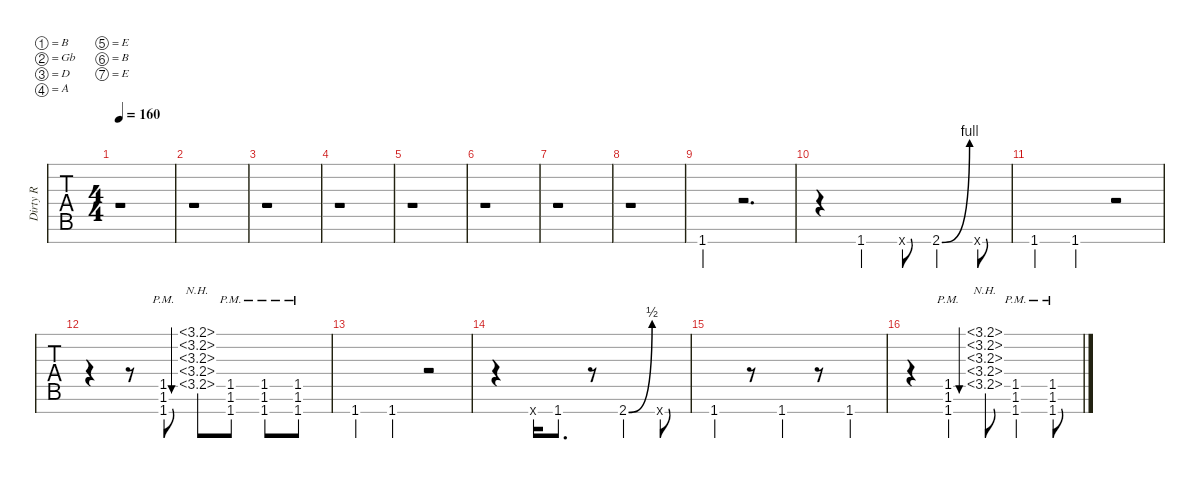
\defaultSystemsLayout 4
\hideDynamics
\bracketExtendMode groupsimilarinstruments
\multiBarRest
\otherSystemsTrackNameOrientation horizontal
\track ("Distortion Guitar R" "Dirty R") {instrument distortionguitar}
\staff {tabs}
\tuning (B3 Gb3 D3 A2 E2 B1 E1)
\ts (4 4)
\tempo 160
\clef g2
\ks c
r.1{dy mf} |
r.1 |
r.1 |
r.1 |
r.1 |
r.1 |
r.1 |
r.1 |
1.7.4 r.2{d} |
r.4 1.7.4 0.7{x}.8 2.7{be (bend 0 0 40.8 4) acc #}.4 0.7{x}.8 |
1.7.4 1.7.4 r.2 |
r.4 r.8 (1.7{pm} 1.6{pm} 1.5{pm}).8 (3.5{nh} 3.4{nh} 3.3{nh} 3.2{nh} 3.1{nh}).8{bu 240} (1.7{pm} 1.6{pm} 1.5{pm}).8 (1.7{pm} 1.6{pm} 1.5{pm}).8 (1.7{pm} 1.6{pm} 1.5{pm}).8 |
1.7.4 1.7.4 r.2 |
r.4 1.7{x}.16 1.7.8{d} r.8 2.7{be (bend 0 0 39.6 2) acc #}.4 0.7{x}.8 |
1.7.4 r.8 1.7.4 r.8 1.7.4 |
r.4 (1.7{pm} 1.6{pm} 1.5{pm}).4 (3.5{nh} 3.4{nh} 3.3{nh} 3.2{nh} 3.1{nh}).8{bu 240} (1.7{pm} 1.6{pm} 1.5{pm}).4 (1.7{pm} 1.6{pm} 1.5{pm}).8
